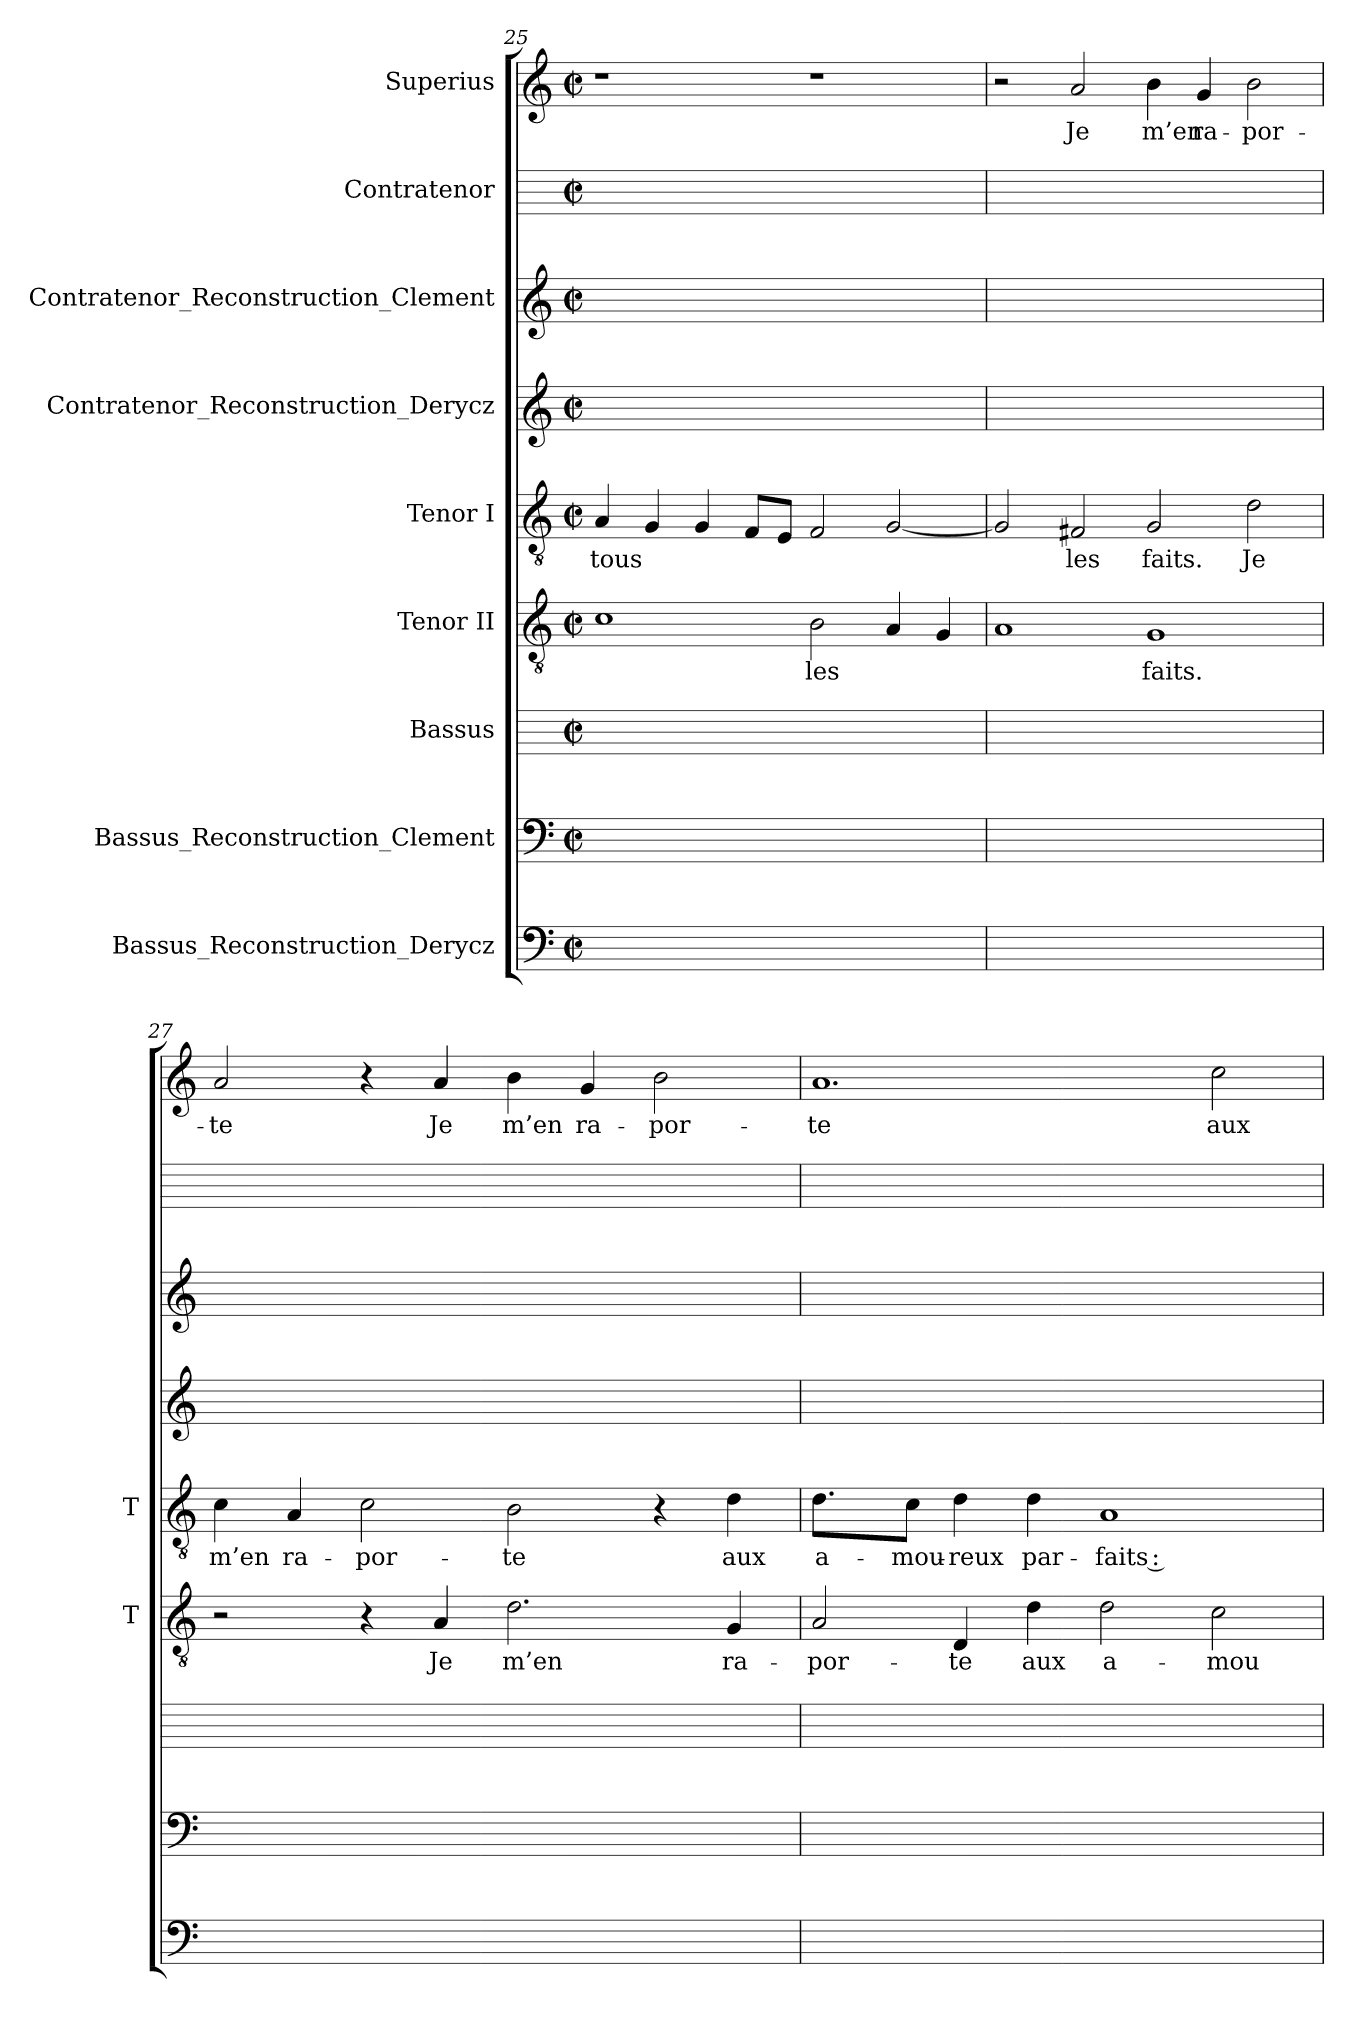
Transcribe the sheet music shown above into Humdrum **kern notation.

**kern	**kern	**kern	**kern	**text	**kern	**text	**kern	**kern	**kern	**kern	**text
*part9	*part8	*part7	*part6	*part6	*part5	*part5	*part4	*part3	*part2	*part1	*part1
*staff9	*staff8	*staff7	*staff6	*staff6	*staff5	*staff5	*staff4	*staff3	*staff2	*staff1	*staff1
*I"Bassus_Reconstruction_Derycz	*I"Bassus_Reconstruction_Clement	*I"Bassus	*I"Tenor II	*	*I"Tenor I	*	*I"Contratenor_Reconstruction_Derycz	*I"Contratenor_Reconstruction_Clement	*I"Contratenor	*I"Superius	*
*	*	*	*I'T	*	*I'T	*	*	*	*	*	*
*clefF4	*clefF4	*	*clefGv2	*	*clefGv2	*	*clefG2	*clefG2	*	*clefG2	*
*k[]	*k[]	*	*k[]	*	*k[]	*	*k[]	*k[]	*	*k[]	*
*C:	*C:	*	*C:	*	*C:	*	*C:	*C:	*	*C:	*
*M2/2	*M2/2	*M2/2	*M2/2	*	*M2/2	*	*M2/2	*M2/2	*M2/2	*M2/2	*
*met(c|)	*met(c|)	*met(c|)	*met(c|)	*	*met(c|)	*	*met(c|)	*met(c|)	*met(c|)	*met(c|)	*
=25	=25	=25	=25	=25	=25	=25	=25	=25	=25	=25	=25
0ryy	0ryy	0ryy	1c	.	4A	-tous	0ryy	0ryy	0ryy	1r	.
.	.	.	.	.	4G	.	.	.	.	.	.
.	.	.	.	.	4G	.	.	.	.	.	.
.	.	.	.	.	8FL	.	.	.	.	.	.
.	.	.	.	.	8EJ	.	.	.	.	.	.
.	.	.	2B	-les	2F	.	.	.	.	1r	.
.	.	.	4A	.	[2G	.	.	.	.	.	.
.	.	.	4G	.	.	.	.	.	.	.	.
=26	=26	=26	=26	=26	=26	=26	=26	=26	=26	=26	=26
0ryy	0ryy	0ryy	1A	.	2G]	.	0ryy	0ryy	0ryy	2r	.
.	.	.	.	.	2F#X	-les	.	.	.	2a	-Je
.	.	.	1G	-faits.	2G	-faits.	.	.	.	4b	-m’en
.	.	.	.	.	.	.	.	.	.	4g	ra-
.	.	.	.	.	2d	-Je	.	.	.	2b	por-
!!LO:PB:g=z
=27	=27	=27	=27	=27	=27	=27	=27	=27	=27	=27	=27
0ryy	0ryy	0ryy	2r	.	4c	-m’en	0ryy	0ryy	0ryy	2a	-te
.	.	.	.	.	4A	ra-	.	.	.	.	.
.	.	.	4r	.	2c	por-	.	.	.	4r	.
.	.	.	4A	-Je	.	.	.	.	.	4a	-Je
.	.	.	2.d	-m’en	2B	-te	.	.	.	4b	-m’en
.	.	.	.	.	.	.	.	.	.	4g	ra-
.	.	.	.	.	4r	.	.	.	.	2b	por-
.	.	.	4G	ra-	4d	-aux	.	.	.	.	.
=28	=28	=28	=28	=28	=28	=28	=28	=28	=28	=28	=28
0ryy	0ryy	0ryy	2A	por-	4.d	a-	0ryy	0ryy	0ryy	1.a	-te
.	.	.	.	.	8cJ	mou-	.	.	.	.	.
.	.	.	4D	-te	4d	-reux	.	.	.	.	.
.	.	.	4d	-aux	4d	par-	.	.	.	.	.
.	.	.	2d	a-	1A	-faits :	.	.	.	.	.
.	.	.	2c	mou-	.	.	.	.	.	2cc	-aux
=	=	=	=	=	=	=	=	=	=	=	=
*-	*-	*-	*-	*-	*-	*-	*-	*-	*-	*-	*-
